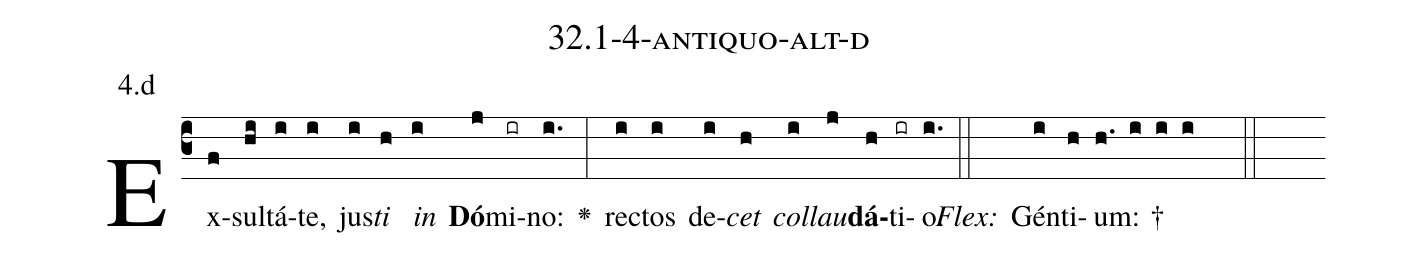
name: 32.1-4-antiquo-alt-d;
annotation: 4.d;
%%
(c3)Ex(f)sul(hi)tá(i)te,(i) jus(i)<i>ti</i>(h) <i>in</i>(i) <b>Dó</b>(j)mi(ir)no:(i.) <v>\greheightstar</v>(:) rec(i)tos(i) de(i)<i>cet</i>(h) <i>col</i>(i)<i>lau</i>(j)<b>dá</b>(h)ti(ir)o.(i.) (::)
<i>Flex:</i>()  Gén(i)ti(h)um: †(h. i i i  ::)

%E(i) u(h) o(i) u(j) a(h) e.(i.) (::)
